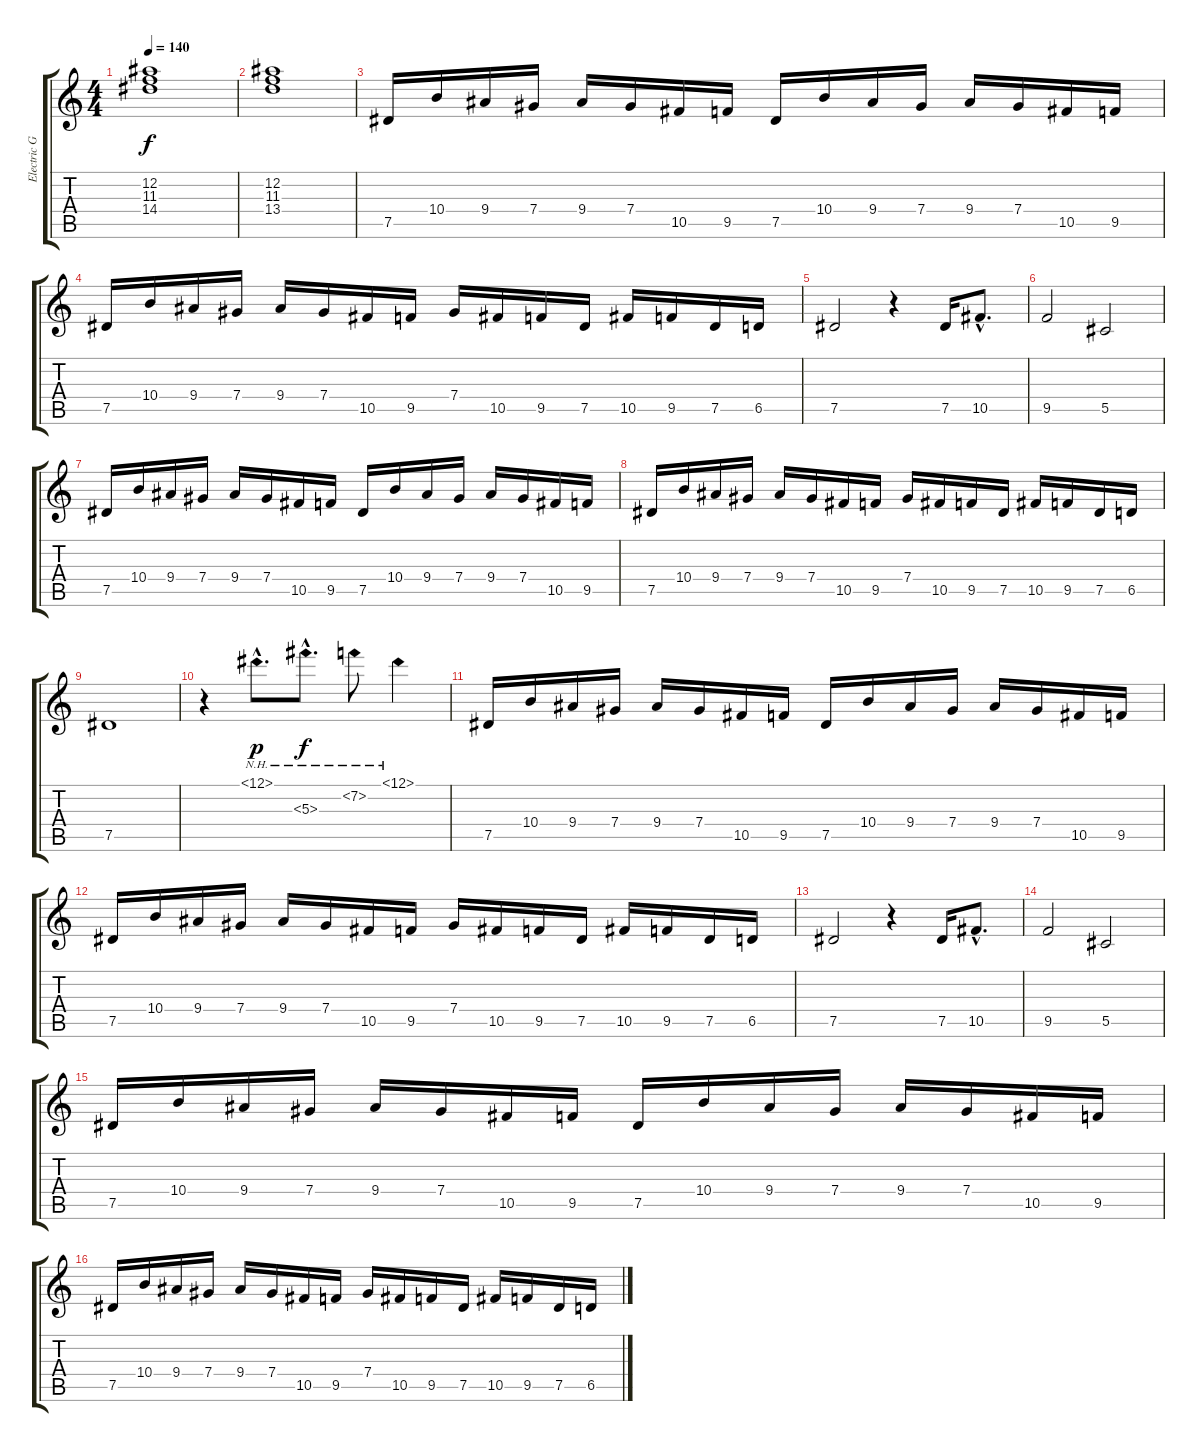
\track ("Electric Guitar" "Electric G") {instrument overdrivenguitar}
\staff {score tabs}
\tuning (Eb4 Bb3 Gb3 Db3 Ab2 Eb2) {hide}
\ts (4 4)
\tempo 140
\clef g2
\ks c
(12.2 11.3 14.4).1{dy f} |
(12.2 11.3 13.4).1 |
7.5.16 10.4.16 9.4.16 7.4.16 9.4.16 7.4.16 10.5.16 9.5.16 7.5.16 10.4.16 9.4.16 7.4.16 9.4.16 7.4.16 10.5.16 9.5.16 |
7.5.16 10.4.16 9.4.16 7.4.16 9.4.16 7.4.16 10.5.16 9.5.16 7.4.16 10.5.16 9.5.16 7.5.16 10.5.16 9.5.16 7.5.16 6.5.16 |
7.5.2 r.4 7.5.16 10.5{hac}.8{d} |
9.5.2 5.5.2 |
7.5.16 10.4.16 9.4.16 7.4.16 9.4.16 7.4.16 10.5.16 9.5.16 7.5.16 10.4.16 9.4.16 7.4.16 9.4.16 7.4.16 10.5.16 9.5.16 |
7.5.16 10.4.16 9.4.16 7.4.16 9.4.16 7.4.16 10.5.16 9.5.16 7.4.16 10.5.16 9.5.16 7.5.16 10.5.16 9.5.16 7.5.16 6.5.16 |
7.5.1 |
r.4 12.1{nh hac}.8{d dy p} 5.3{nh hac}.8{d dy f} 7.2{nh}.8 12.1{nh}.4 |
7.5.16 10.4.16 9.4.16 7.4.16 9.4.16 7.4.16 10.5.16 9.5.16 7.5.16 10.4.16 9.4.16 7.4.16 9.4.16 7.4.16 10.5.16 9.5.16 |
7.5.16 10.4.16 9.4.16 7.4.16 9.4.16 7.4.16 10.5.16 9.5.16 7.4.16 10.5.16 9.5.16 7.5.16 10.5.16 9.5.16 7.5.16 6.5.16 |
7.5.2 r.4 7.5.16 10.5{hac}.8{d} |
9.5.2 5.5.2 |
7.5.16 10.4.16 9.4.16 7.4.16 9.4.16 7.4.16 10.5.16 9.5.16 7.5.16 10.4.16 9.4.16 7.4.16 9.4.16 7.4.16 10.5.16 9.5.16 |
7.5.16 10.4.16 9.4.16 7.4.16 9.4.16 7.4.16 10.5.16 9.5.16 7.4.16 10.5.16 9.5.16 7.5.16 10.5.16 9.5.16 7.5.16 6.5.16
